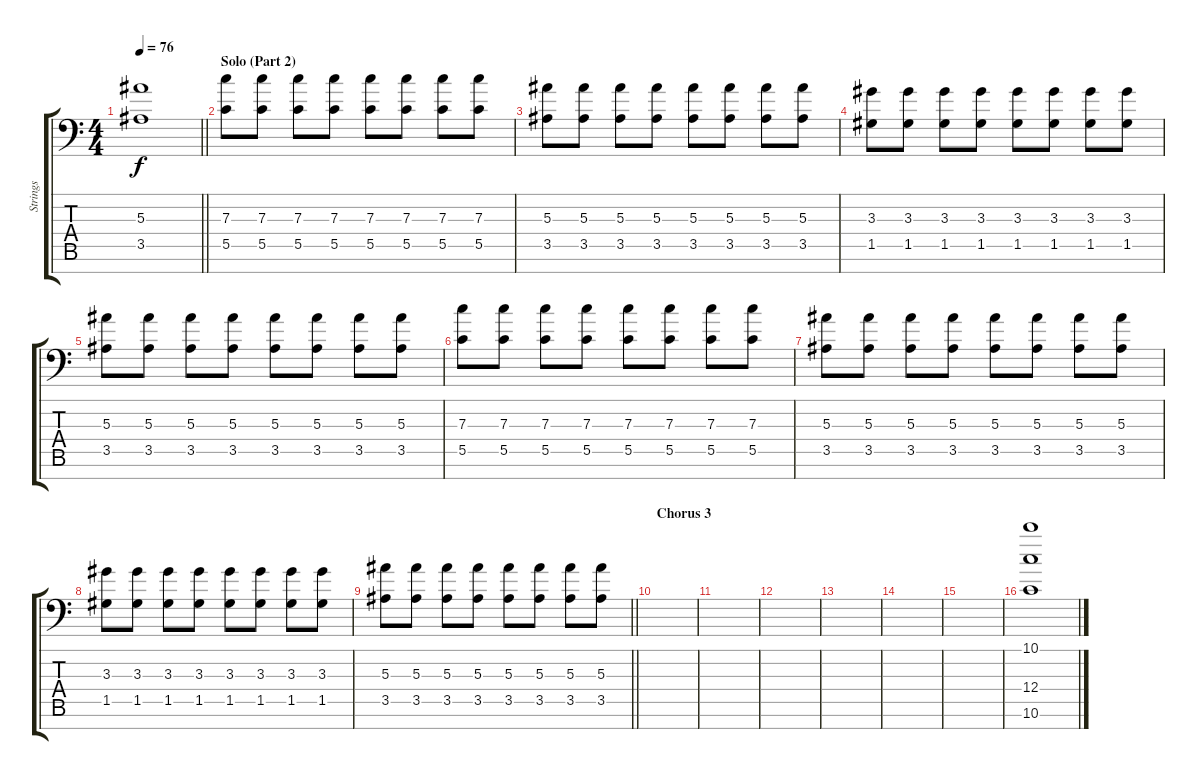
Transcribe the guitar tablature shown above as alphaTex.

\track ("Strings" "Strings") {instrument acousticguitarsteel}
\staff {score tabs}
\tuning (D4 A3 F3 C3 G2 D2 A1) {hide}
\ts (4 4)
\tempo 76
\clef f4
\barLineRight lightlight
\ks c
(5.3 3.5).1{dy f} |
\section ("" "Solo (Part 2)")
(7.3 5.5).8 (7.3 5.5).8 (7.3 5.5).8 (7.3 5.5).8 (7.3 5.5).8 (7.3 5.5).8 (7.3 5.5).8 (7.3 5.5).8 |
(5.3 3.5).8 (5.3 3.5).8 (5.3 3.5).8 (5.3 3.5).8 (5.3 3.5).8 (5.3 3.5).8 (5.3 3.5).8 (5.3 3.5).8 |
(3.3 1.5).8 (3.3 1.5).8 (3.3 1.5).8 (3.3 1.5).8 (3.3 1.5).8 (3.3 1.5).8 (3.3 1.5).8 (3.3 1.5).8 |
(5.3 3.5).8 (5.3 3.5).8 (5.3 3.5).8 (5.3 3.5).8 (5.3 3.5).8 (5.3 3.5).8 (5.3 3.5).8 (5.3 3.5).8 |
(7.3 5.5).8 (7.3 5.5).8 (7.3 5.5).8 (7.3 5.5).8 (7.3 5.5).8 (7.3 5.5).8 (7.3 5.5).8 (7.3 5.5).8 |
(5.3 3.5).8 (5.3 3.5).8 (5.3 3.5).8 (5.3 3.5).8 (5.3 3.5).8 (5.3 3.5).8 (5.3 3.5).8 (5.3 3.5).8 |
(3.3 1.5).8 (3.3 1.5).8 (3.3 1.5).8 (3.3 1.5).8 (3.3 1.5).8 (3.3 1.5).8 (3.3 1.5).8 (3.3 1.5).8 |
\barLineRight lightlight
(5.3 3.5).8 (5.3 3.5).8 (5.3 3.5).8 (5.3 3.5).8 (5.3 3.5).8 (5.3 3.5).8 (5.3 3.5).8 (5.3 3.5).8 |
\section ("" "Chorus 3")
|
|
|
|
|
|
(10.1 12.4 10.6).1
